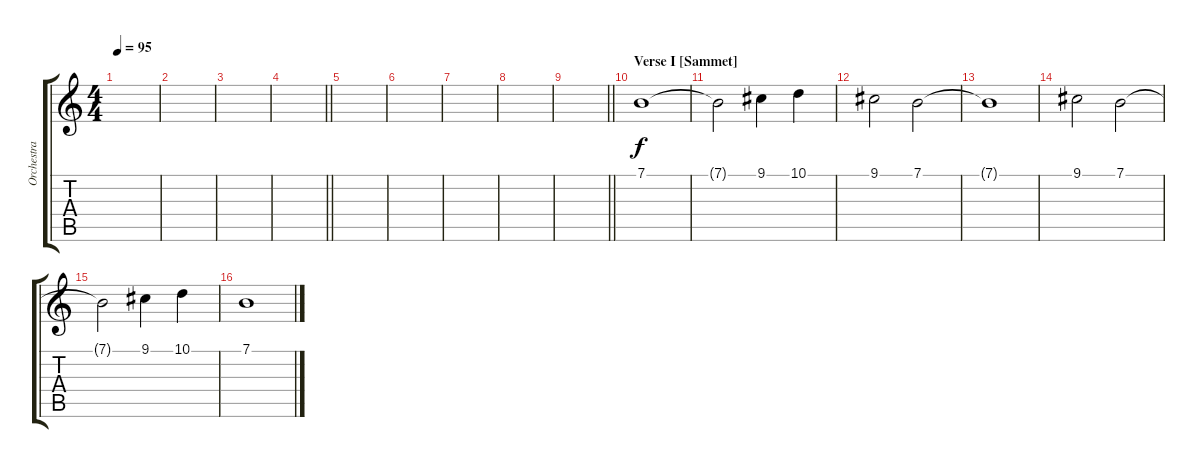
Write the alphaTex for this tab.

\track ("Orchestra III (Miro)" "Orchestra ") {instrument flute}
\staff {score tabs}
\tuning (E4 B3 G3 D3 A2 E2) {hide}
\ts (4 4)
\tempo 95
\clef g2
\ks c
|
|
|
\barLineRight lightlight
|
|
|
|
|
\barLineRight lightlight
|
\section ("" "Verse I [Sammet]")
7.1.1 |
7.1{t}.2 9.1.4 10.1.4 |
9.1.2 7.1.2 |
7.1{t}.1 |
9.1.2 7.1.2 |
7.1{t}.2 9.1.4 10.1.4 |
7.1.1
